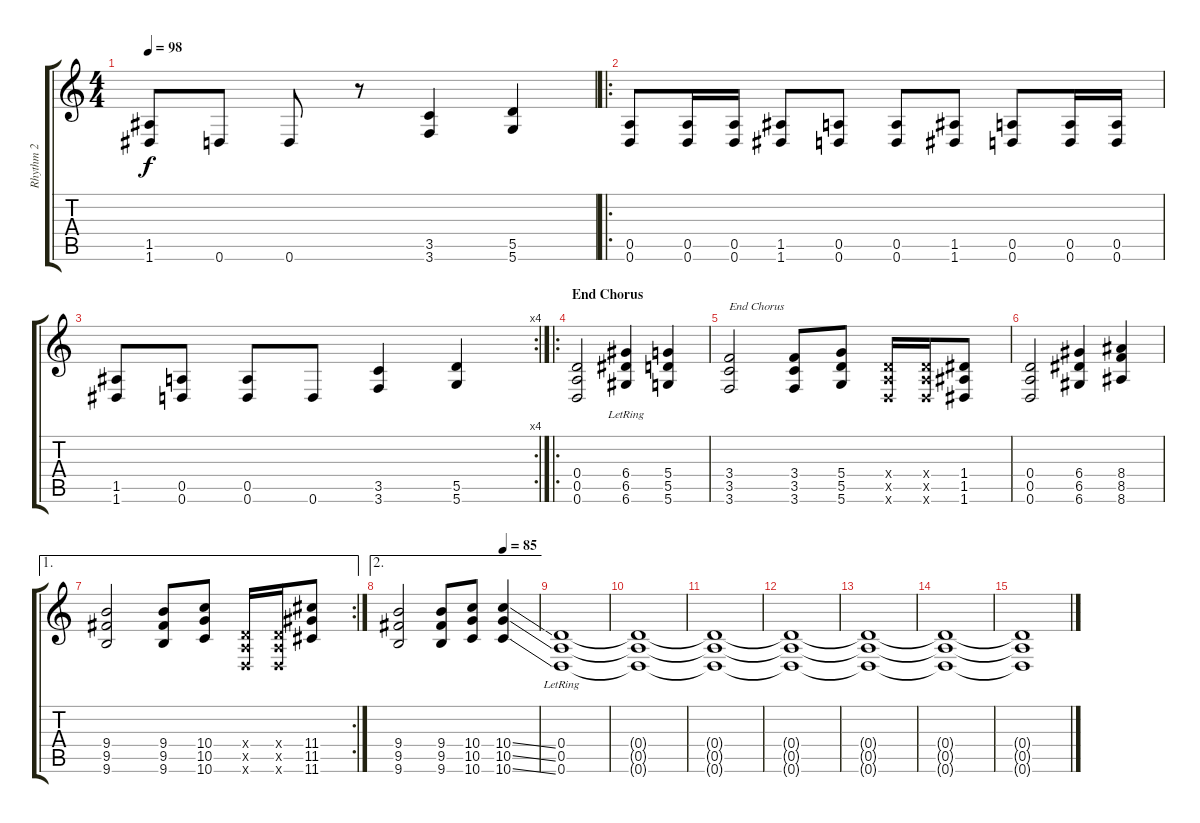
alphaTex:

\track ("Rhythm 2" "Rhythm 2") {instrument overdrivenguitar}
\staff {score tabs}
\tuning (E4 B3 G3 D3 A2 D2) {hide}
\ts (4 4)
\tempo 98
\clef g2
\ks c
(1.5 1.6).8{dy f} 0.6.8 0.6.8 r.8 (3.5 3.6).4 (5.5 5.6).4 |
\ro
(0.5 0.6).8 (0.5 0.6).16 (0.5 0.6).16 (1.5 1.6).8 (0.5 0.6).8 (0.5 0.6).8 (1.5 1.6).8 (0.5 0.6).8 (0.5 0.6).16 (0.5 0.6).16 |
\rc 4
(1.5 1.6).8 (0.5 0.6).8 (0.5 0.6).8 0.6.8 (3.5 3.6).4 (5.5 5.6).4 |
\ro
\section ("" "End Chorus")
(0.4 0.5 0.6).2 (6.4 6.5{lr} 6.6{lr}).4 (5.4 5.5 5.6).4 |
(3.4 3.5 3.6).2{txt "End Chorus"} (3.4 3.5 3.6).8 (5.4 5.5 5.6).8 (0.4{x} 0.5{x} 0.6{x}).16 (0.4{x} 0.5{x} 0.6{x}).16 (1.4 1.5 1.6).8 |
(0.4 0.5 0.6).2 (6.4 6.5 6.6).4 (8.4 8.5 8.6).4 |
\ae 1
\rc 2
(9.4 9.5 9.6).2 (9.4 9.5 9.6).8 (10.4 10.5 10.6).8 (0.4{x} 0.5{x} 0.6{x}).16 (0.4{x} 0.5{x} 0.6{x}).16 (11.4 11.5 11.6).8 |
\ae 2
\tempo (85 0.75)
(9.4 9.5 9.6).2 (9.4 9.5 9.6).8 (10.4 10.5 10.6).8 (10.4{ss} 10.5{ss} 10.6{ss}).4 |
(0.4{lr} 0.5{lr} 0.6{lr}).1 |
(0.4{t} 0.5{t} 0.6{t}).1 |
(0.4{t} 0.5{t} 0.6{t}).1 |
(0.4{t} 0.5{t} 0.6{t}).1{volume 4} |
(0.4{t} 0.5{t} 0.6{t}).1 |
(0.4{t} 0.5{t} 0.6{t}).1{volume 0} |
(0.4{t} 0.5{t} 0.6{t}).1
